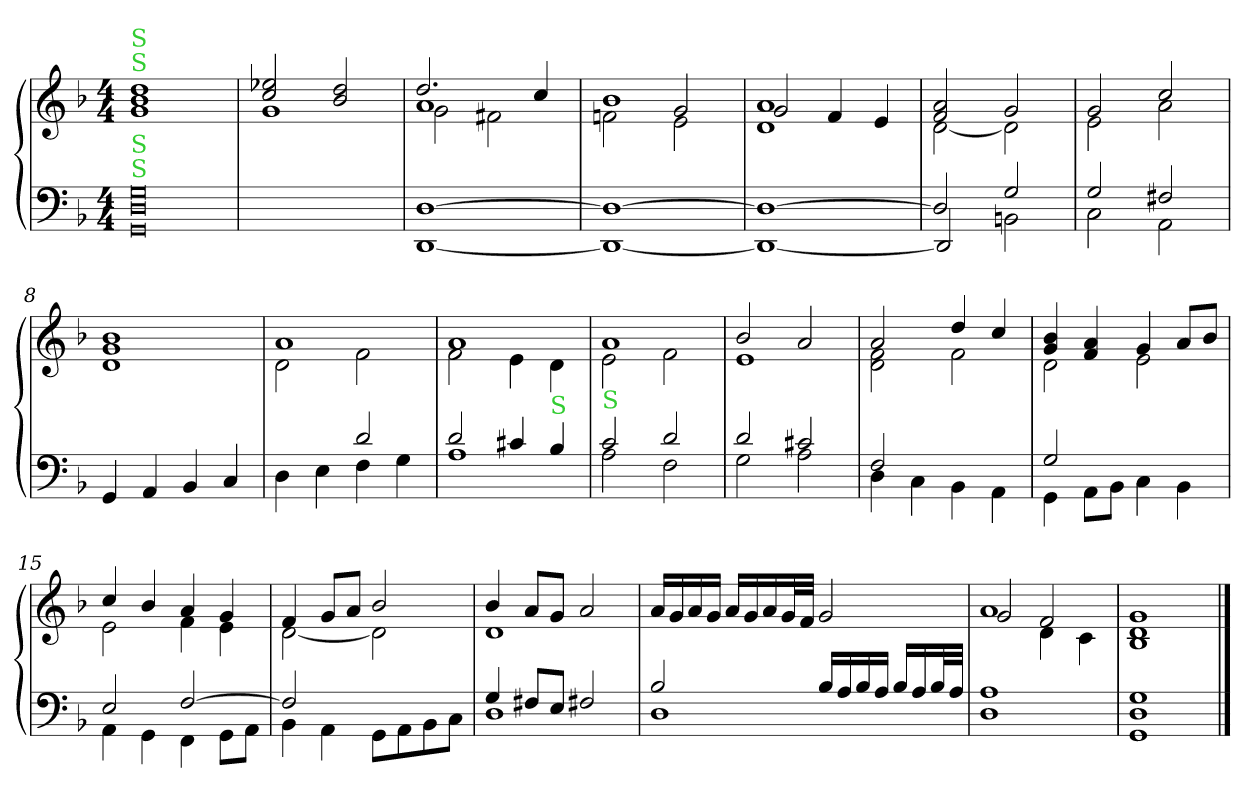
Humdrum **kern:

**kern	**kern
*part2	*part1
*staff2	*staff1
*clefF4	*clefG2
*k[b-]	*k[b-]
*F:	*F:
*M4/4	*M4/4
=1	=1
!	!LO:TX:a:color=limegreen:t=S
!	!LO:TX:a:color=limegreen:t=S
!LO:TX:a:color=limegreen:t=S	!
!LO:TX:a:color=limegreen:t=S	!
!LO:N:vis=0	!
1GG/ 1D/ 1G/	1g/ 1b-/ 1dd/
=2	=2
*	*^
1ryy	2cc/ 2ee-X/	1g\
.	2b-/ 2dd/	.
=3	=3	=3
*	*	*^
[1DD/ [1D/	2.dd/	1a\	2g\
.	.	.	2f#X\
.	4cc/	.	.
=4	=4	=4	=4
1DD_/ 1D_/	1b-/	2ryy	2fn\
.	.	2g/	2e\
=5	=5	=5	=5
1DD_/ 1D_/	1a/	2g/	1d/
.	.	4f/	.
.	.	4e/	.
*	*	*v	*v
=6	=6	=6
*^	*	*
2D/]	2DD/]	2f/ 2a/	[2d\
2G/	2BBn\	2g/	2d\]
=7	=7	=7	=7
2G/	2C\	2g/	2e\
2F#X/	2AA\	2cc/	2a\
*v	*v	*	*
*	*v	*v
=8	=8
4GG/	1d/ 1g/ 1b-/
4AA/	.
4BB-/	.
4C/	.
=9	=9
*^	*^
2ryy	4D\	1a/	2d\
.	4E\	.	.
2d/	4F\	.	2f\
.	4G\	.	.
=10	=10	=10	=10
2d/	1A\	1a/	2f\
4c#X/	.	.	4e\
!LO:TX:a:color=limegreen:t=S	!	!	!
4B-/	.	.	4d\
=11	=11	=11	=11
!LO:TX:a:color=limegreen:t=S	!	!	!
2c/	2A\	1a/	2e\
2d/	2F\	.	2f\
=12	=12	=12	=12
2d/	2G\	2b-/	1e\
2c#X/	2A\	2a/	.
=13	=13	=13	=13
2F/	4D\	2a/	2d\ 2f\
.	4C\	.	.
2ryy	4BB-\	4dd/	2f\
.	4AA\	4cc/	.
=14	=14	=14	=14
2G/	4GG\	4g/ 4b-/	2d\
.	8AA\L	4f/ 4a/	.
.	8BB-\J	.	.
2ryy	4C\	4g/	2e\
.	4BB-\	8a/L	.
.	.	8b-/J	.
=15	=15	=15	=15
2E/	4AA\	4cc/	2e\
.	4GG\	4b-/	.
[2F/	4FF\	4a/	4f\
.	8GG\L	4g/	4e\
.	8AA\J	.	.
=16	=16	=16	=16
2F/]	4BB-\	4f/	[2d\
.	4AA\	8g/L	.
.	.	8a/J	.
2ryy	8GG\L	2b-/	2d\]
.	8AA\	.	.
.	8BB-\	.	.
.	8C\J	.	.
=17	=17	=17	=17
4G/	1D\	4b-/	1d\
8F#X/L	.	8a/L	.
8E/J	.	8g/J	.
2F#X/	.	2a/	.
*	*	*v	*v
=18	=18	=18
2B-/	1D\	16a/LL
.	.	16g/
.	.	16a/
.	.	16g/JJ
.	.	16a/LL
.	.	16g/
.	.	16a/
.	.	32g/L
.	.	32f/JJJ
16B-/LL	.	2g/
16A/	.	.
16B-/	.	.
16A/JJ	.	.
16B-/LL	.	.
16A/	.	.
!LO:N:vis=32	!	!
16B-/L	.	.
!LO:N:vis=32	!	!
16A/JJJ	.	.
*v	*v	*
=19	=19
*	*^
*	*	*^
1D\ 1A\	1a/	2g/	2ryy
.	.	2f/	4d\
.	.	.	4c\
*	*v	*v	*v
=20	=20
1GG/ 1D/ 1G/	1B-/ 1d/ 1g/
==	==
*-	*-
